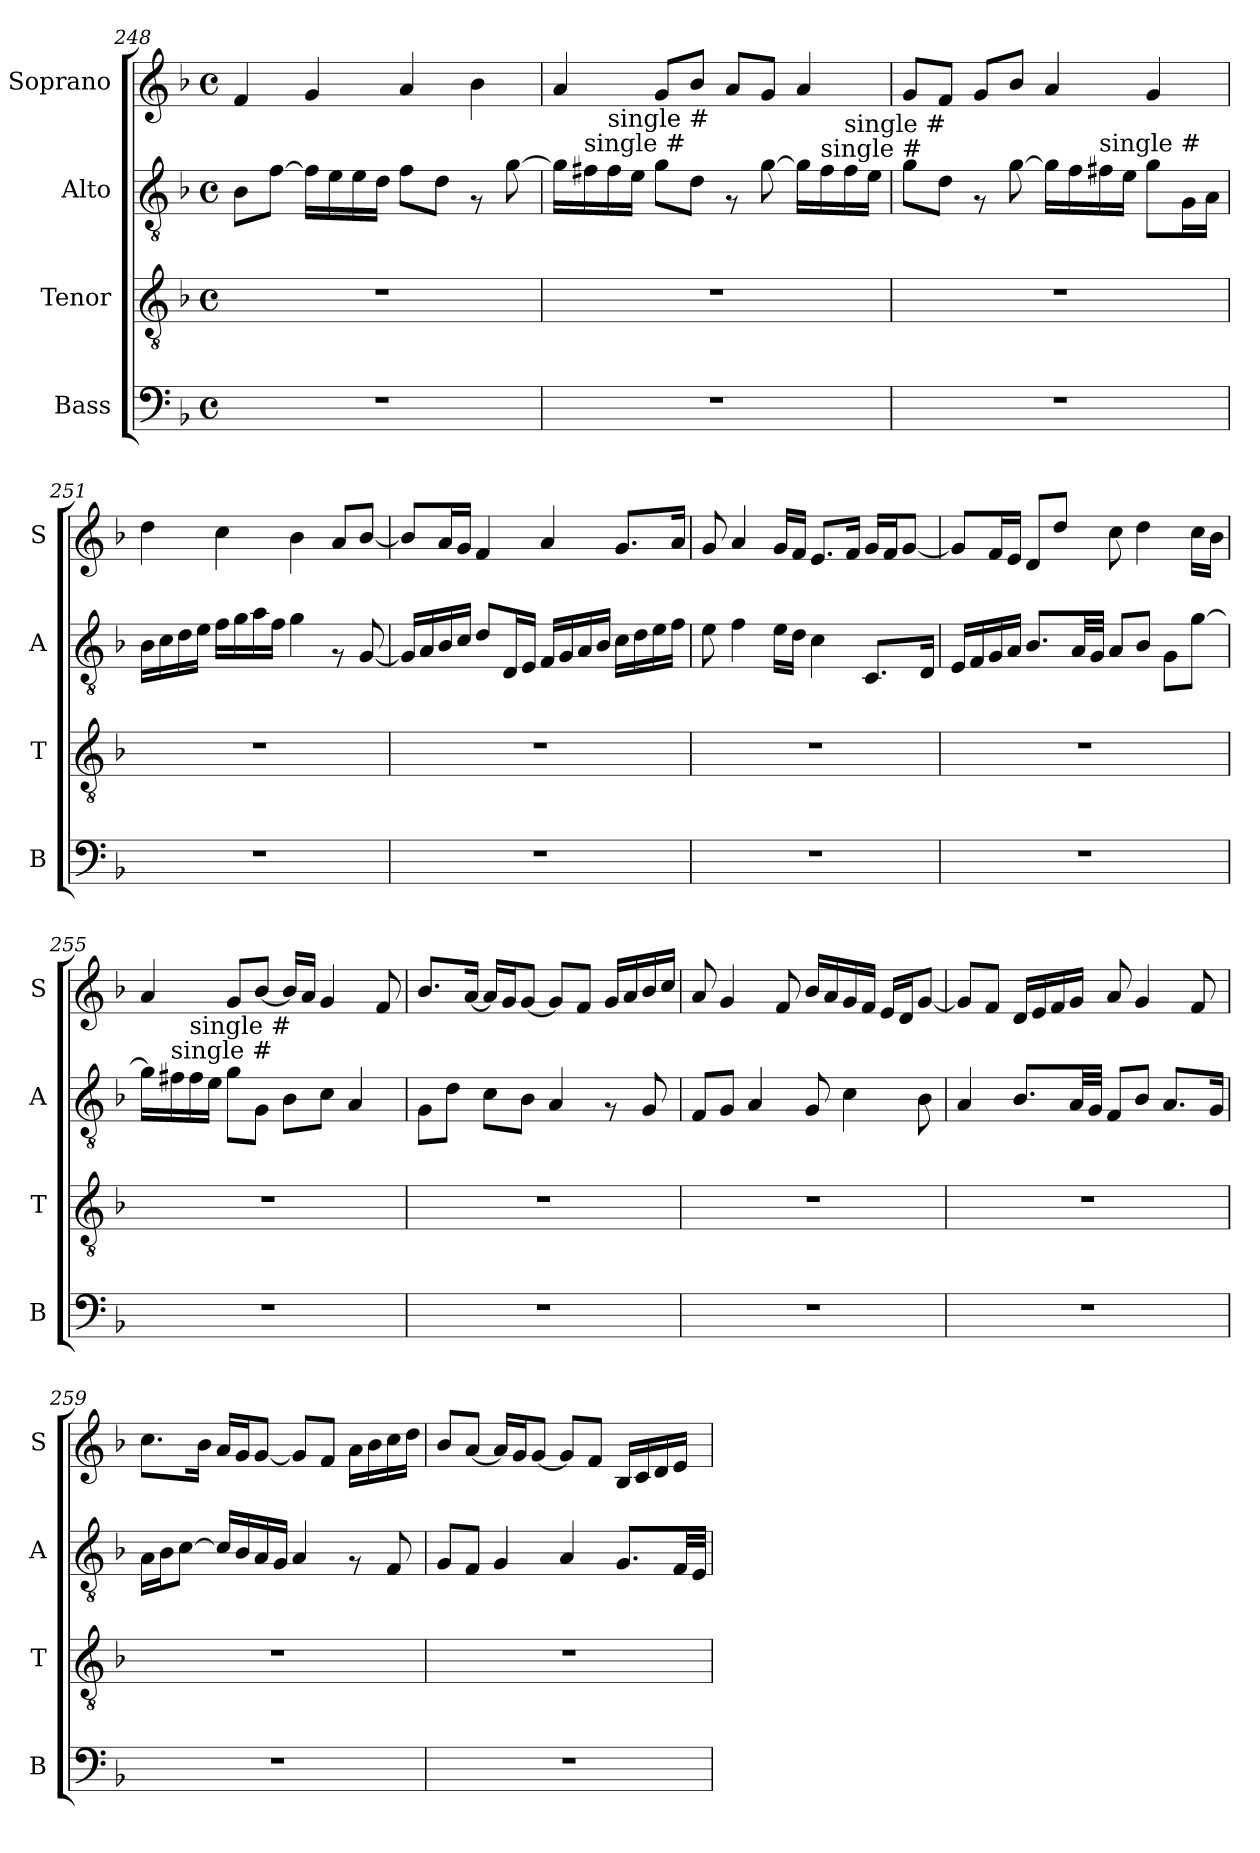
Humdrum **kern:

**kern	**kern	**kern	**kern
*part4	*part3	*part2	*part1
*staff4	*staff3	*staff2	*staff1
*I"Bass	*I"Tenor	*I"Alto	*I"Soprano
*I'B	*I'T	*I'A	*I'S
*clefF4	*clefGv2	*clefGv2	*clefG2
*k[b-]	*k[b-]	*k[b-]	*k[b-]
*F:	*F:	*F:	*F:
*M4/4	*M4/4	*M4/4	*M4/4
*met(c)	*met(c)	*met(c)	*met(c)
=248	=248	=248	=248
1r	1r	8B-\L	4f/
.	.	[>8f\J	.
.	.	16f\LL]	4g/
.	.	16e\	.
.	.	16e\	.
.	.	16d\JJ	.
.	.	8f\L	4a/
.	.	8d\J	.
.	.	8rF	4b-\
.	.	[>8g\	.
=249	=249	=249	=249
1r	1r	16g\LL]	4a/
!	!	!LO:TX:a:t=single #	!
.	.	16f#\	.
!	!	!LO:TX:a:t=single #	!
.	.	16f#\	.
.	.	16e\JJ	.
.	.	8g\L	8g/L
.	.	8d\J	8b-/J
.	.	8rF	8a/L
.	.	[>8g\	8g/J
.	.	16g\LL]	4a/
!	!	!LO:TX:a:t=single #	!
.	.	16f#\	.
!	!	!LO:TX:a:t=single #	!
.	.	16f#\	.
.	.	16e\JJ	.
=250	=250	=250	=250
1r	1r	8g\L	8g/L
.	.	8d\J	8f/J
.	.	8rF	8g/L
.	.	[>8g\	8b-/J
.	.	16g\LL]	4a/
.	.	16f\	.
!	!	!LO:TX:a:t=single #	!
.	.	16f#\	.
.	.	16e\JJ	.
.	.	8g\L	4g/
.	.	16G\L	.
.	.	16A\JJ	.
!!LO:LB:g=z
=251	=251	=251	=251
1r	1r	16B-\LL	4dd\
.	.	16c\	.
.	.	16d\	.
.	.	16e\JJ	.
.	.	16f\LL	4cc\
.	.	16g\	.
.	.	16a\	.
.	.	16f\JJ	.
.	.	4g\	4b-\
.	.	8rF	8a/L
.	.	[<8G/	[<8b-/J
=252	=252	=252	=252
1r	1r	16G/LL]	8b-/L]
.	.	16A/	.
.	.	16B-/	16a/L
.	.	16c/JJ	16g/JJ
.	.	8d/L	4f/
.	.	16D/L	.
.	.	16E/JJ	.
.	.	16F/LL	4a/
.	.	16G/	.
.	.	16A/	.
.	.	16B-/JJ	.
.	.	16c\LL	8.g/L
.	.	16d\	.
.	.	16e\	.
.	.	16f\JJ	16a/Jk
=253	=253	=253	=253
1r	1r	8e\	8g/
.	.	4f\	4a/
.	.	16e\LL	16g/LL
.	.	16d\JJ	16f/JJ
.	.	4c\	8.e/L
.	.	.	16f/Jk
.	.	8.C/L	16g/LL
.	.	.	16f/J
.	.	.	[<8g/J
.	.	16D/Jk	.
=254	=254	=254	=254
1r	1r	16E/LL	8g/L]
.	.	16F/	.
.	.	16G/	16f/L
.	.	16A/JJ	16e/JJ
.	.	8.B-/L	8d/L
.	.	.	8dd/J
.	.	32A/LL	.
.	.	32G/JJJ	.
.	.	8A/L	8cc\
.	.	8B-/J	4dd\
.	.	8G\L	.
.	.	[<8g\J	16cc\LL
.	.	.	16b-\JJ
!!LO:LB:g=z
=255	=255	=255	=255
1r	1r	16g\LL]	4a/
!	!	!LO:TX:a:t=single #	!
.	.	16f#\	.
!	!	!LO:TX:a:t=single #	!
.	.	16f#\	.
.	.	16e\JJ	.
.	.	8g\L	8g/L
.	.	8G\J	[<8b-/J
.	.	8B-\L	16b-/LL]
.	.	.	16a/JJ
.	.	8c\J	4g/
.	.	4A/	.
.	.	.	8f/
=256	=256	=256	=256
1r	1r	8G\L	8.b-/L
.	.	8d\J	.
.	.	.	[<16a/Jk
.	.	8c\L	16a/LL]
.	.	.	16g/J
.	.	8B-\J	[<8g/J
.	.	4A/	8g/L]
.	.	.	8f/J
.	.	8rF	16g/LL
.	.	.	16a/
.	.	8G/	16b-/
.	.	.	16cc/JJ
=257	=257	=257	=257
1r	1r	8F/L	8a/
.	.	8G/J	4g/
.	.	4A/	.
.	.	.	8f/
.	.	8G/	16b-/LL
.	.	.	16a/
.	.	4c\	16g/
.	.	.	16f/JJ
.	.	.	16e/LL
.	.	.	16d/J
.	.	8B-\	[<8g/J
=258	=258	=258	=258
1r	1r	4A/	8g/L]
.	.	.	8f/J
.	.	8.B-/L	16d/LL
.	.	.	16e/
.	.	.	16f/
.	.	32A/LL	16g/JJ
.	.	32G/JJJ	.
.	.	8F/L	8a/
.	.	8B-/J	4g/
.	.	8.A/L	.
.	.	.	8f/
.	.	16G/Jk	.
!!LO:PB:g=z
=259	=259	=259	=259
1r	1r	16A\LL	8.cc\L
.	.	16B-\J	.
.	.	[>8c\J	.
.	.	.	16b-\Jk
.	.	16c/LL]	16a/LL
.	.	16B-/	16g/J
.	.	16A/	[<8g/J
.	.	16G/JJ	.
.	.	4A/	8g/L]
.	.	.	8f/J
.	.	8rF	16a\LL
.	.	.	16b-\
.	.	8F/	16cc\
.	.	.	16dd\JJ
=260	=260	=260	=260
1r	1r	8G/L	8b-/L
.	.	8F/J	[<8a/J
.	.	4G/	16a/LL]
.	.	.	16g/J
.	.	.	[<8g/J
.	.	4A/	8g/L]
.	.	.	8f/J
.	.	8.G/L	16B-/LL
.	.	.	16c/
.	.	.	16d/
.	.	32F/LL	16e/JJ
.	.	32E/JJJ	.
=	=	=	=
*-	*-	*-	*-
